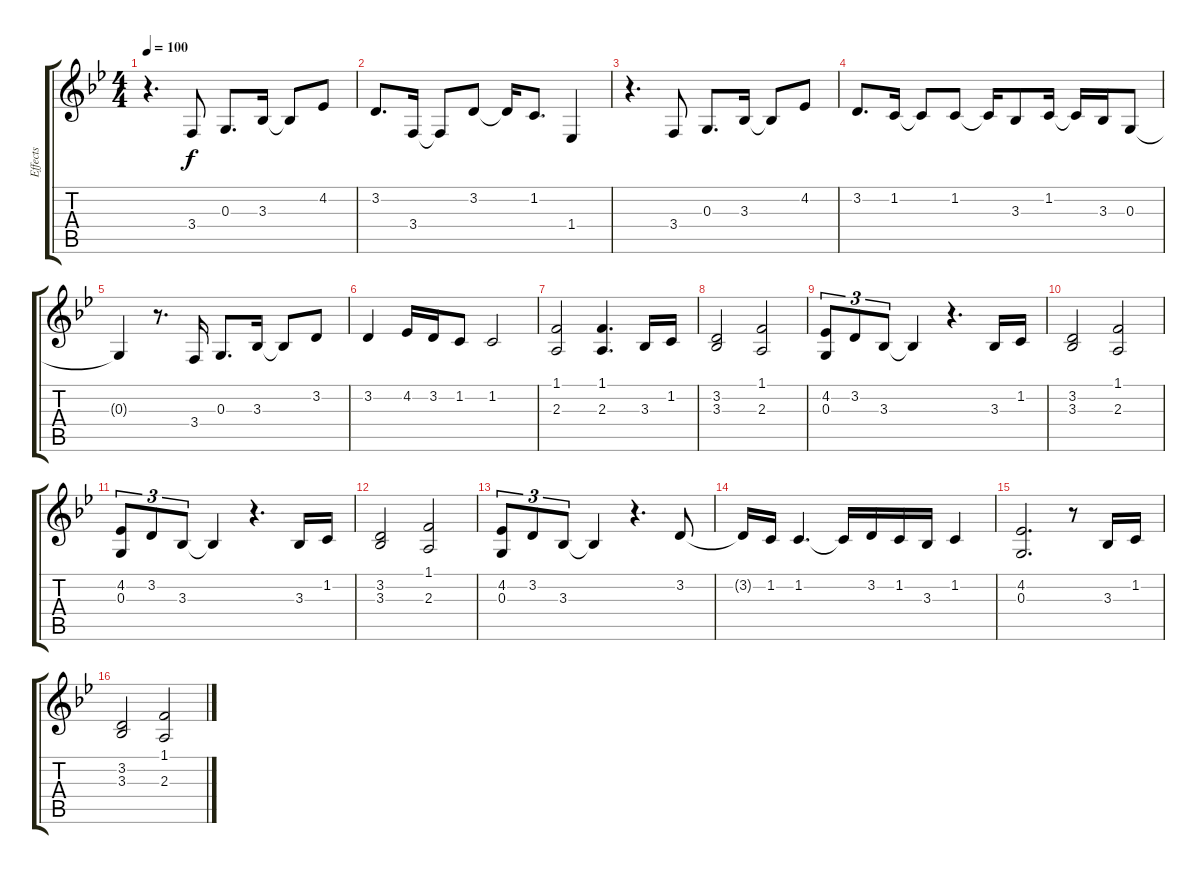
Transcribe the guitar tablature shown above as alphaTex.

\track ("Effects" "Effects") {instrument reversecymbal}
\staff {score tabs}
\tuning (E4 B3 G3 D3 A2 E2) {hide}
\ts (4 4)
\tempo 100
\clef g2
\ks bb
r.4{d dy f} 3.4.8 0.3.8{d} 3.3.16 3.3{t}.8 4.2.8 |
3.2.8{d} 3.4.16 3.4{t}.8 3.2.8 3.2{t}.16 1.2.8{d} 1.4.4 |
r.4{d} 3.4.8 0.3.8{d} 3.3.16 3.3{t}.8 4.2.8 |
3.2.8{d} 1.2.16 1.2{t}.8 1.2.8 1.2{t}.16 3.3.8 1.2.16 1.2{t}.16 3.3.16 0.3.8 |
0.3{t}.4 r.8{d} 3.4.16 0.3.8{d} 3.3.16 3.3{t}.8 3.2.8 |
3.2.4 4.2.16 3.2.16 1.2.8 1.2.2 |
(1.1 2.3).2 (1.1 2.3).4{d} 3.3.16 1.2.16 |
(3.2 3.3).2 (1.1 2.3).2 |
(4.2 0.3).8{tu (3 2)} 3.2.8{tu (3 2)} 3.3.8{tu (3 2)} 3.3{t}.4 r.4{d} 3.3.16 1.2.16 |
(3.2 3.3).2 (1.1 2.3).2 |
(4.2 0.3).8{tu (3 2)} 3.2.8{tu (3 2)} 3.3.8{tu (3 2)} 3.3{t}.4 r.4{d} 3.3.16 1.2.16 |
(3.2 3.3).2 (1.1 2.3).2 |
(4.2 0.3).8{tu (3 2)} 3.2.8{tu (3 2)} 3.3.8{tu (3 2)} 3.3{t}.4 r.4{d} 3.2.8 |
3.2{t}.16 1.2.16 1.2.4{d} 1.2{t}.16 3.2.16 1.2.16 3.3.16 1.2.4 |
(4.2 0.3).2{d} r.8 3.3.16 1.2.16 |
(3.2 3.3).2 (1.1 2.3).2
